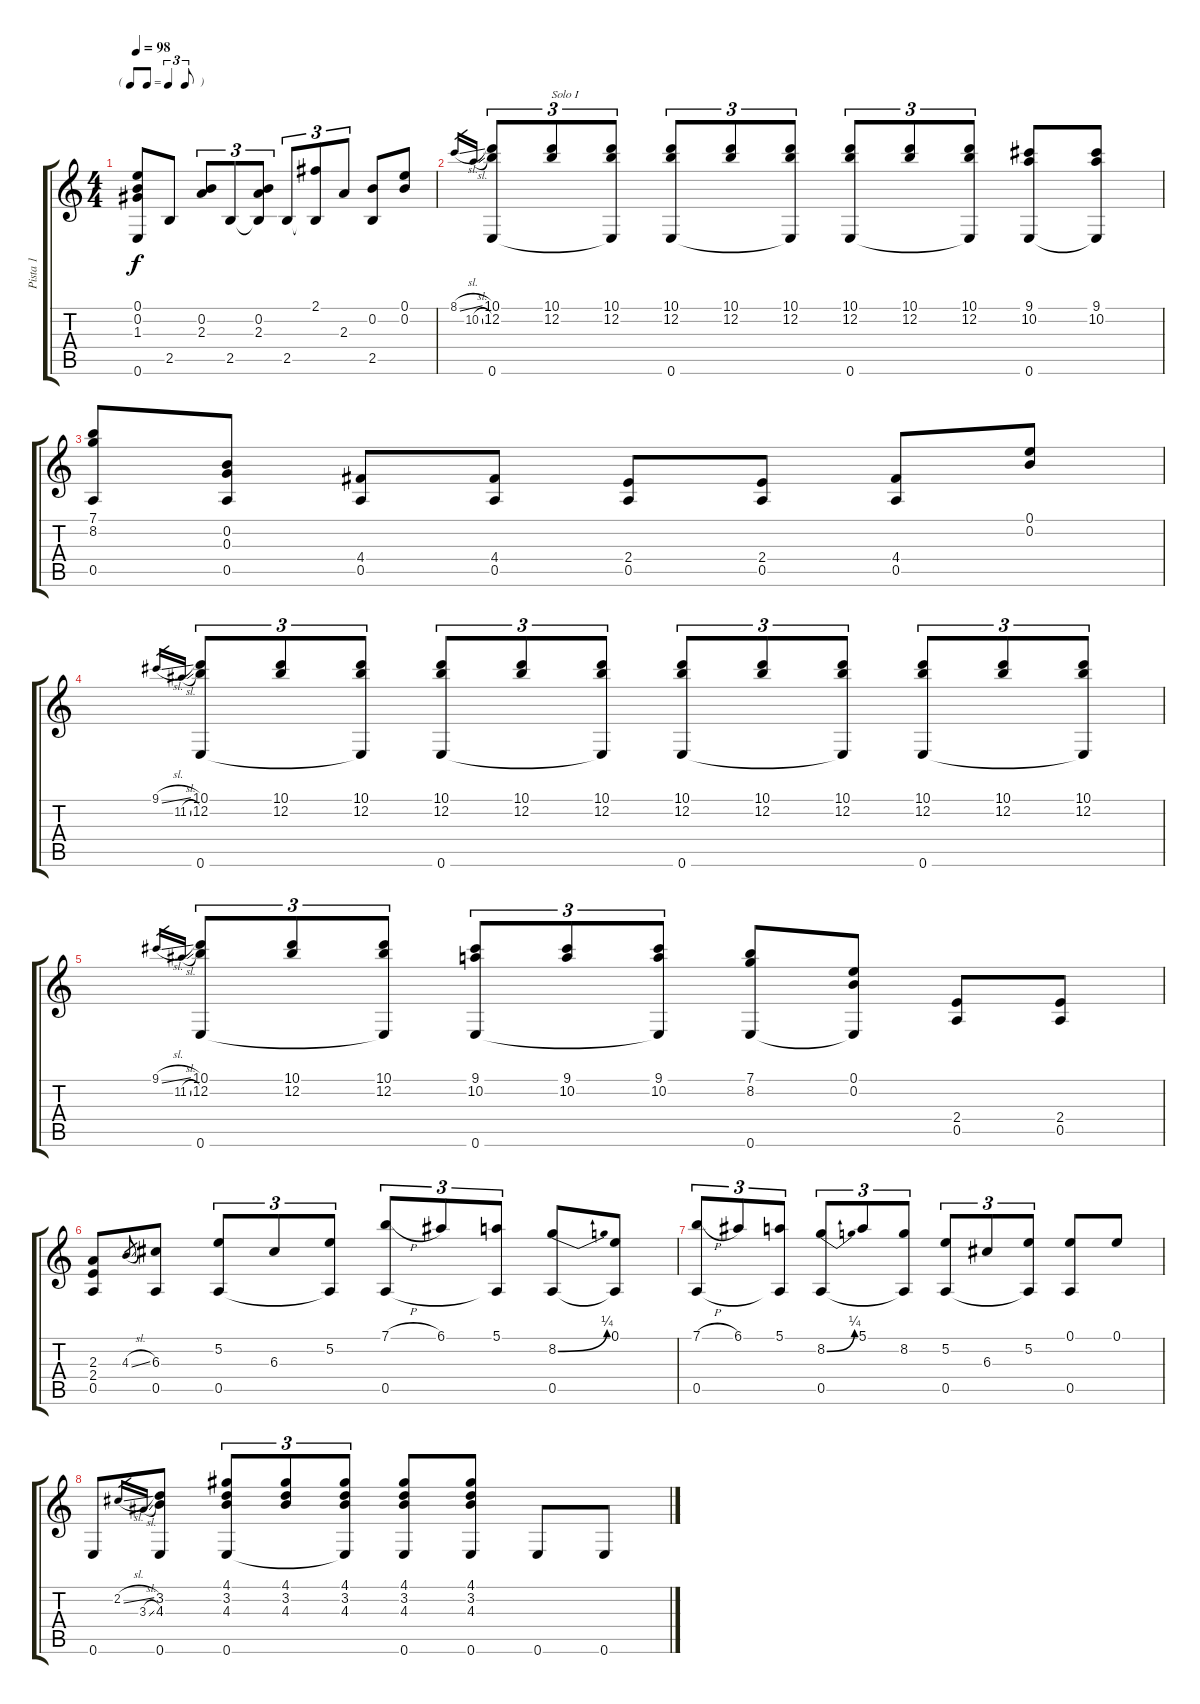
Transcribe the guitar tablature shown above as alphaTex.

\track ("Pista 1" "Pista 1") {instrument acousticguitarnylon}
\staff {score tabs}
\tuning (E4 B3 G3 D3 A2 E2) {hide}
\ts (4 4)
\tf triplet8th
\tempo 98
\clef g2
\ks c
(0.1 0.2 1.3 0.6).8{dy f} 2.5.8 (0.2 2.3).8{tu (3 2)} 2.5.8{tu (3 2)} (0.2 2.3 2.5{t}).8{tu (3 2)} 2.5.8{tu (3 2)} (2.1 2.5{t}).8{tu (3 2)} 2.3.8{tu (3 2)} (0.2 2.5).8 (0.1 0.2).8 |
8.1{sl}.16{gr} 10.2{sl}.16{gr} (10.1 12.2 0.6).8{tu (3 2)} (10.1 12.2).8{tu (3 2) txt "Solo I"} (10.1 12.2 0.6{t}).8{tu (3 2)} (10.1 12.2 0.6).8{tu (3 2)} (10.1 12.2).8{tu (3 2)} (10.1 12.2 0.6{t}).8{tu (3 2)} (10.1 12.2 0.6).8{tu (3 2)} (10.1 12.2).8{tu (3 2)} (10.1 12.2 0.6{t}).8{tu (3 2)} (9.1 10.2 0.6).8 (9.1 10.2 0.6{t}).8 |
(7.1 8.2 0.5).8 (0.2 0.3 0.5).8 (4.4 0.5).8 (4.4 0.5).8 (2.4 0.5).8 (2.4 0.5).8 (4.4 0.5).8 (0.1 0.2).8 |
9.1{sl}.16{gr} 11.2{sl}.16{gr} (10.1 12.2 0.6).8{tu (3 2)} (10.1 12.2).8{tu (3 2)} (10.1 12.2 0.6{t}).8{tu (3 2)} (10.1 12.2 0.6).8{tu (3 2)} (10.1 12.2).8{tu (3 2)} (10.1 12.2 0.6{t}).8{tu (3 2)} (10.1 12.2 0.6).8{tu (3 2)} (10.1 12.2).8{tu (3 2)} (10.1 12.2 0.6{t}).8{tu (3 2)} (10.1 12.2 0.6).8{tu (3 2)} (10.1 12.2).8{tu (3 2)} (10.1 12.2 0.6{t}).8{tu (3 2)} |
9.1{sl}.16{gr} 11.2{sl}.16{gr} (10.1 12.2 0.6).8{tu (3 2)} (10.1 12.2).8{tu (3 2)} (10.1 12.2 0.6{t}).8{tu (3 2)} (9.1 10.2 0.6).8{tu (3 2)} (9.1 10.2).8{tu (3 2)} (9.1 10.2 0.6{t}).8{tu (3 2)} (7.1 8.2 0.6).8 (0.1 0.2 0.6{t}).8 (2.4 0.5).8 (2.4 0.5).8 |
(2.3 2.4 0.5).8 4.3{sl}.8{gr} (6.3 0.5).8 (5.2 0.5).8{tu (3 2)} 6.3.8{tu (3 2)} (5.2 0.5{t}).8{tu (3 2)} (7.1{h} 0.5).8{tu (3 2)} 6.1.8{tu (3 2)} (5.1 0.5{t}).8{tu (3 2)} (8.2{be (bend 0 0 60 1)} 0.5).8 (0.1 0.5{t}).8 |
(7.1{h} 0.5).8{tu (3 2)} 6.1.8{tu (3 2)} (5.1 0.5{t}).8{tu (3 2)} (8.2{be (bend 0 0 60 1)} 0.5).8{tu (3 2)} 5.1.8{tu (3 2)} (8.2 0.5{t}).8{tu (3 2)} (5.2 0.5).8{tu (3 2)} 6.3.8{tu (3 2)} (5.2 0.5{t}).8{tu (3 2)} (0.1 0.5).8 0.1.8 |
0.6.8 2.2{sl}.16{gr} 3.3{sl}.16{gr} (3.2 4.3 0.6).8 (4.1 3.2 4.3 0.6).8{tu (3 2)} (4.1 3.2 4.3).8{tu (3 2)} (4.1 3.2 4.3 0.6{t}).8{tu (3 2)} (4.1 3.2 4.3 0.6).8 (4.1 3.2 4.3 0.6).8 0.6.8 0.6.8
